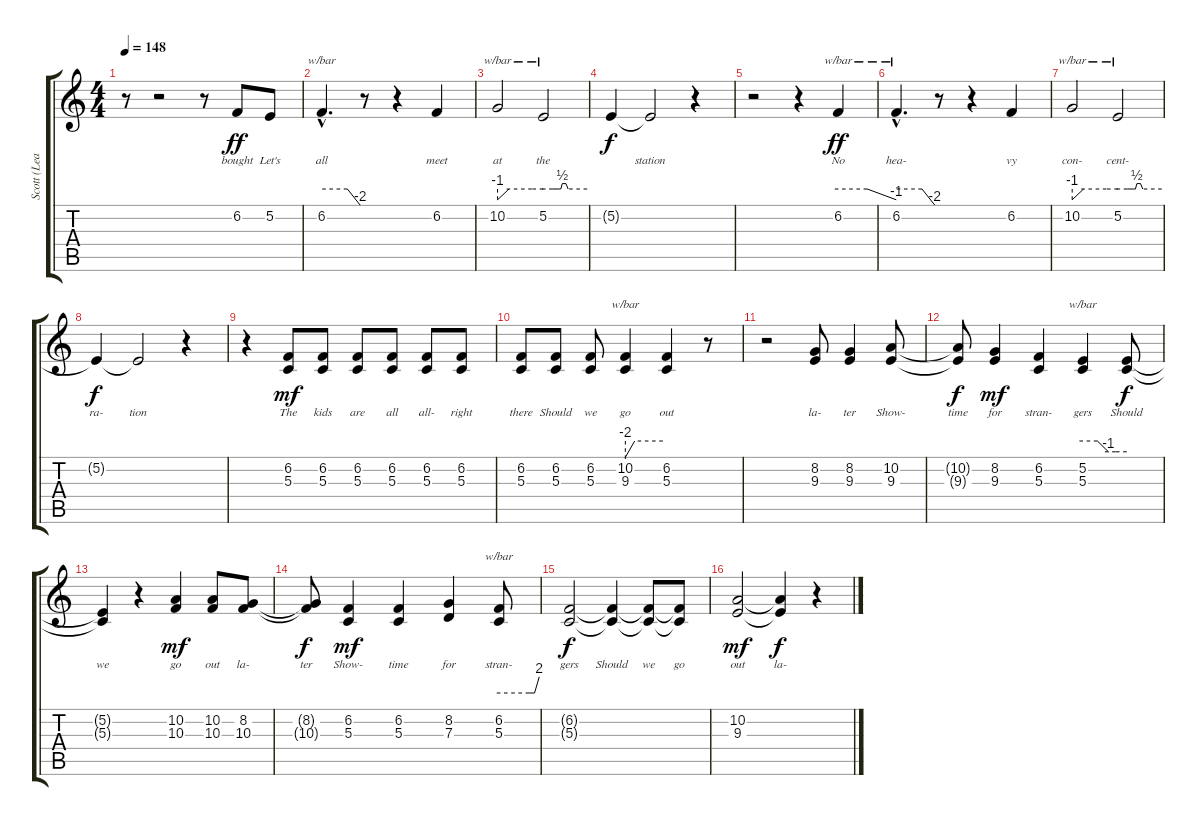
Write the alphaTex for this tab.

\track ("Scott (Lead Vocal)" "Scott (Lea") {instrument synthbrass1}
\staff {score tabs}
\tuning (E4 B3 G3 D3 A2 E2) {hide}
\ts (4 4)
\tempo 148
\clef g2
\ks c
r.8{dy f} r.2 r.8 6.2.8{lyrics (0 "bought") lyrics (1 "") lyrics (2 "") lyrics (3 "") lyrics (4 "") dy ff} 5.2.8{lyrics (0 "Let's") lyrics (1 "") lyrics (2 "") lyrics (3 "") lyrics (4 "")} |
6.2{hac}.4{d tbe (custom default 0 0 40 0 60 -8) lyrics (0 "all") lyrics (1 "") lyrics (2 "") lyrics (3 "") lyrics (4 "")} r.8 r.4 6.2.4{lyrics (0 "meet") lyrics (1 "") lyrics (2 "") lyrics (3 "") lyrics (4 "")} |
10.2.2{tbe (custom default 0 -4 15 0 45 0 60 0) lyrics (0 "at") lyrics (1 "") lyrics (2 "") lyrics (3 "") lyrics (4 "")} 5.2.2{tbe (custom default 0 0 13 0 21 0 24 0 26 2 31 2 34 0 60 0) lyrics (0 "the") lyrics (1 "") lyrics (2 "") lyrics (3 "") lyrics (4 "")} |
5.2{t}.4{lyrics (0 "") lyrics (1 "") lyrics (2 "") lyrics (3 "") lyrics (4 "") dy f} 5.2{t}.2{lyrics (0 "station") lyrics (1 "") lyrics (2 "") lyrics (3 "") lyrics (4 "")} r.4 |
r.2 r.4 6.2.4{tbe (custom default 0 0 30 0 60 -4) lyrics (0 "No") lyrics (1 "") lyrics (2 "") lyrics (3 "") lyrics (4 "") dy ff} |
6.2{hac}.4{d tbe (custom default 0 0 40 0 60 -8) lyrics (0 "hea-") lyrics (1 "") lyrics (2 "") lyrics (3 "") lyrics (4 "")} r.8 r.4 6.2.4{lyrics (0 "vy") lyrics (1 "") lyrics (2 "") lyrics (3 "") lyrics (4 "")} |
10.2.2{tbe (custom default 0 -4 15 0 45 0 60 0) lyrics (0 "con-") lyrics (1 "") lyrics (2 "") lyrics (3 "") lyrics (4 "")} 5.2.2{tbe (custom default 0 0 13 0 21 0 24 0 26 2 31 2 34 0 60 0) lyrics (0 "cent-") lyrics (1 "") lyrics (2 "") lyrics (3 "") lyrics (4 "")} |
5.2{t}.4{lyrics (0 "ra-") lyrics (1 "") lyrics (2 "") lyrics (3 "") lyrics (4 "") dy f} 5.2{t}.2{lyrics (0 "tion") lyrics (1 "") lyrics (2 "") lyrics (3 "") lyrics (4 "")} r.4 |
r.4 (6.2 5.3).8{lyrics (0 "The") lyrics (1 "") lyrics (2 "") lyrics (3 "") lyrics (4 "") dy mf} (6.2 5.3).8{lyrics (0 "kids") lyrics (1 "") lyrics (2 "") lyrics (3 "") lyrics (4 "")} (6.2 5.3).8{lyrics (0 "are") lyrics (1 "") lyrics (2 "") lyrics (3 "") lyrics (4 "")} (6.2 5.3).8{lyrics (0 "all") lyrics (1 "") lyrics (2 "") lyrics (3 "") lyrics (4 "")} (6.2 5.3).8{lyrics (0 "all-") lyrics (1 "") lyrics (2 "") lyrics (3 "") lyrics (4 "")} (6.2 5.3).8{lyrics (0 "right") lyrics (1 "") lyrics (2 "") lyrics (3 "") lyrics (4 "")} |
(6.2 5.3).8{lyrics (0 "there") lyrics (1 "") lyrics (2 "") lyrics (3 "") lyrics (4 "")} (6.2 5.3).8{lyrics (0 "Should") lyrics (1 "") lyrics (2 "") lyrics (3 "") lyrics (4 "")} (6.2 5.3).8{lyrics (0 "we") lyrics (1 "") lyrics (2 "") lyrics (3 "") lyrics (4 "")} (10.2 9.3).4{tbe (custom default 0 -8 15 0 60 0) lyrics (0 "go") lyrics (1 "") lyrics (2 "") lyrics (3 "") lyrics (4 "")} (6.2 5.3).4{lyrics (0 "out") lyrics (1 "") lyrics (2 "") lyrics (3 "") lyrics (4 "")} r.8 |
r.2 (8.2 9.3).8{lyrics (0 "la-") lyrics (1 "") lyrics (2 "") lyrics (3 "") lyrics (4 "")} (8.2 9.3).4{lyrics (0 "ter") lyrics (1 "") lyrics (2 "") lyrics (3 "") lyrics (4 "")} (10.2 9.3).8{lyrics (0 "Show-") lyrics (1 "") lyrics (2 "") lyrics (3 "") lyrics (4 "")} |
(10.2{t} 9.3{t}).8{lyrics (0 "time") lyrics (1 "") lyrics (2 "") lyrics (3 "") lyrics (4 "") dy f} (8.2 9.3).4{lyrics (0 "for") lyrics (1 "") lyrics (2 "") lyrics (3 "") lyrics (4 "") dy mf} (6.2 5.3).4{lyrics (0 "stran-") lyrics (1 "") lyrics (2 "") lyrics (3 "") lyrics (4 "")} (5.2 5.3).4{tbe (custom default 0 0 20 0 35 -4 45 -4 60 -4) lyrics (0 "gers") lyrics (1 "") lyrics (2 "") lyrics (3 "") lyrics (4 "")} (5.2{t} 5.3{t}).8{lyrics (0 "Should") lyrics (1 "") lyrics (2 "") lyrics (3 "") lyrics (4 "") dy f} |
(5.2{t} 5.3{t}).4{lyrics (0 "we") lyrics (1 "") lyrics (2 "") lyrics (3 "") lyrics (4 "")} r.4 (10.2 10.3).4{lyrics (0 "go") lyrics (1 "") lyrics (2 "") lyrics (3 "") lyrics (4 "") dy mf} (10.2 10.3).8{lyrics (0 "out") lyrics (1 "") lyrics (2 "") lyrics (3 "") lyrics (4 "")} (8.2 10.3).8{lyrics (0 "la-") lyrics (1 "") lyrics (2 "") lyrics (3 "") lyrics (4 "")} |
(8.2{t} 10.3{t}).8{lyrics (0 "ter") lyrics (1 "") lyrics (2 "") lyrics (3 "") lyrics (4 "") dy f} (6.2 5.3).4{lyrics (0 "Show-") lyrics (1 "") lyrics (2 "") lyrics (3 "") lyrics (4 "") dy mf} (6.2 5.3).4{lyrics (0 "time") lyrics (1 "") lyrics (2 "") lyrics (3 "") lyrics (4 "")} (8.2 7.3).4{lyrics (0 "for") lyrics (1 "") lyrics (2 "") lyrics (3 "") lyrics (4 "")} (6.2 5.3).8{tbe (custom default 0 0 45 0 53 0 60 8) lyrics (0 "stran-") lyrics (1 "") lyrics (2 "") lyrics (3 "") lyrics (4 "")} |
(6.2{t} 5.3{t}).2{lyrics (0 "gers") lyrics (1 "") lyrics (2 "") lyrics (3 "") lyrics (4 "") dy f} (6.2{t} 5.3{t}).4{lyrics (0 "Should") lyrics (1 "") lyrics (2 "") lyrics (3 "") lyrics (4 "")} (6.2{t} 5.3{t}).8{lyrics (0 "we") lyrics (1 "") lyrics (2 "") lyrics (3 "") lyrics (4 "")} (6.2{t} 5.3{t}).8{lyrics (0 "go") lyrics (1 "") lyrics (2 "") lyrics (3 "") lyrics (4 "")} |
(10.2 9.3).2{lyrics (0 "out") lyrics (1 "") lyrics (2 "") lyrics (3 "") lyrics (4 "") dy mf} (10.2{t} 9.3{t}).4{lyrics (0 "la-") lyrics (1 "") lyrics (2 "") lyrics (3 "") lyrics (4 "") dy f} r.4
